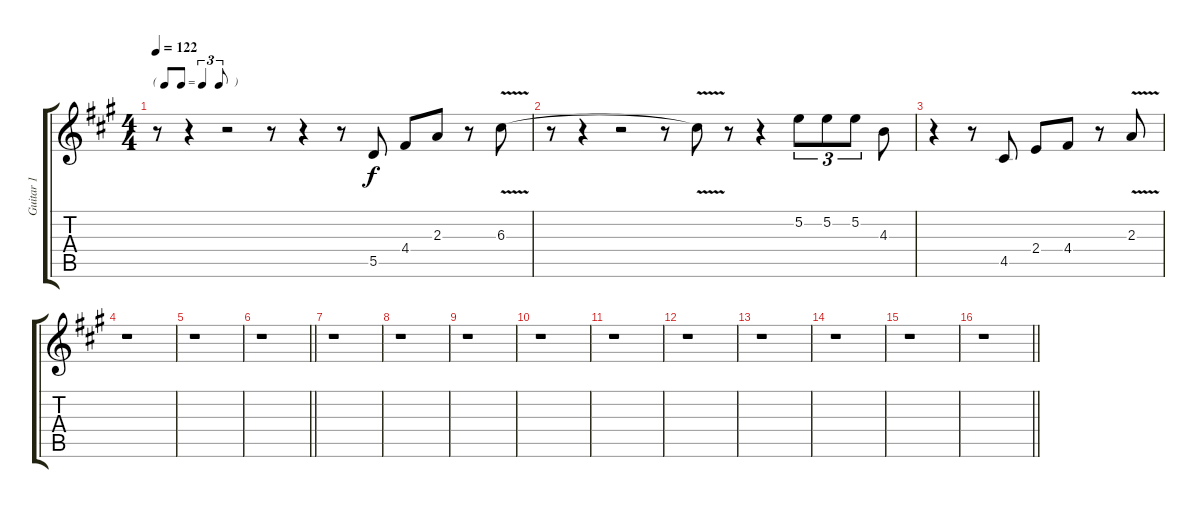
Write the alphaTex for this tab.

\track ("Guitar 1" "Guitar 1") {instrument electricguitarclean}
\staff {score tabs}
\tuning (E4 B3 G3 D3 A2 E2) {hide}
\ts (4 4)
\tf triplet8th
\tempo 122
\clef g2
\ks a
r.8{dy f} r.4 r.2 r.8 r.4 r.8 5.5.8 4.4.8 2.3.8 r.8 6.3{v}.8 |
r.8 r.4 r.2 r.8 6.3{v t}.8 r.8 r.4 5.2.8{tu (3 2)} 5.2.8{tu (3 2)} 5.2.8{tu (3 2)} 4.3.8 |
r.4 r.8 4.5.8 2.4.8 4.4.8 r.8 2.3{v}.8 |
r.1 |
r.1 |
\barLineRight lightlight
r.1 |
r.1 |
r.1 |
r.1 |
r.1 |
r.1 |
r.1 |
r.1 |
r.1 |
r.1 |
\barLineRight lightlight
r.1
